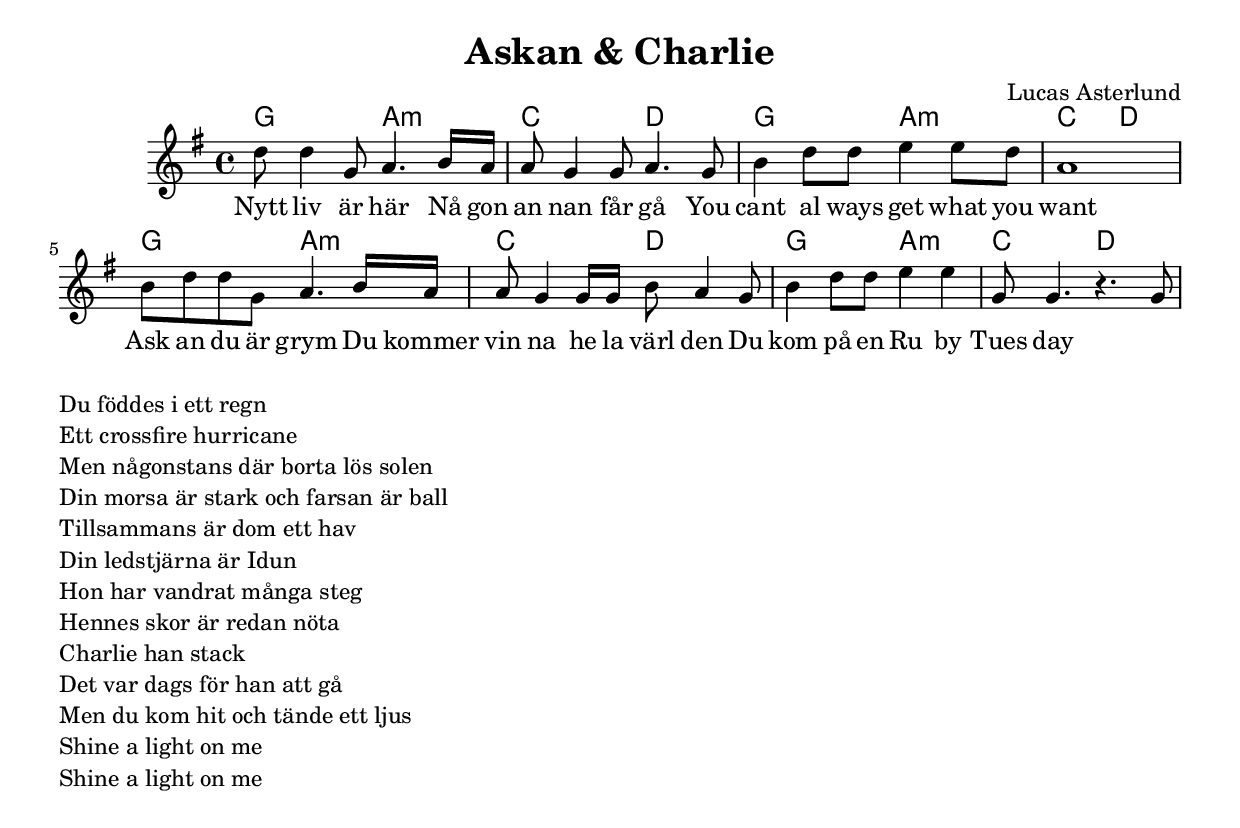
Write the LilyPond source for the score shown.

\version "2.18.2"

\header {
  title = "Askan & Charlie"
  composer = "Lucas Asterlund"
}

melody = \relative c'' {
  \clef treble
  \key g \major
  \time 4/4

  d8 d4 g,8 a4. b16 a  |
  a8 g4 g8 a4. g8      |
  b4 d8 d e4 e8 d      |
  a1                   |

  b8 d d g, a4. b16 a  |
  a8 g4 g16 g b8 a4 g8 |
  b4 d8 d e4 e4        |
  g,8 g4. r4.  g8      |
}

text =  \lyricmode {
Nytt liv är här
Nå gon an nan får gå
You cant al ways get what you want
Ask an du är grym
Du kommer vin na he la värl den
Du kom på en Ru by Tues day
}

ackord = \chordmode {
  \set chordChanges = ##t
  g2 a:m c d
  g2 a:m c d
  g2 a:m c d
  g2 a:m c d
}


\score {
  <<
    \context ChordNames { \ackord }
    \context Staff {
      <<
	\context Voice = "melody" \melody
	\lyricsto "melody" \new Lyrics \text
      >>
    }
  >>

  \midi {
    \context {
      \Score
      tempoWholesPerMinute = #(ly:make-moment 60 4)
    }
  }
  
  \layout {
    \context {
      \Score
    }
  }
}

\markup {
  \column {
    \line { Du föddes i ett regn                   }
    \line { Ett crossfire hurricane                }
    \line { Men någonstans där borta lös solen     }
    \line { Din morsa är stark och farsan är ball  }
    \line { Tillsammans är dom ett hav             }
    \line { Din ledstjärna är Idun                 }
    \line { Hon har vandrat många steg             }
    \line { Hennes skor är redan nöta              }
    \line { Charlie han stack                      }
    \line { Det var dags för han att gå            }
    \line { Men du kom hit och tände ett ljus      }
    \line { Shine a light on me                    }
    \line { Shine a light on me                    }
  }
}